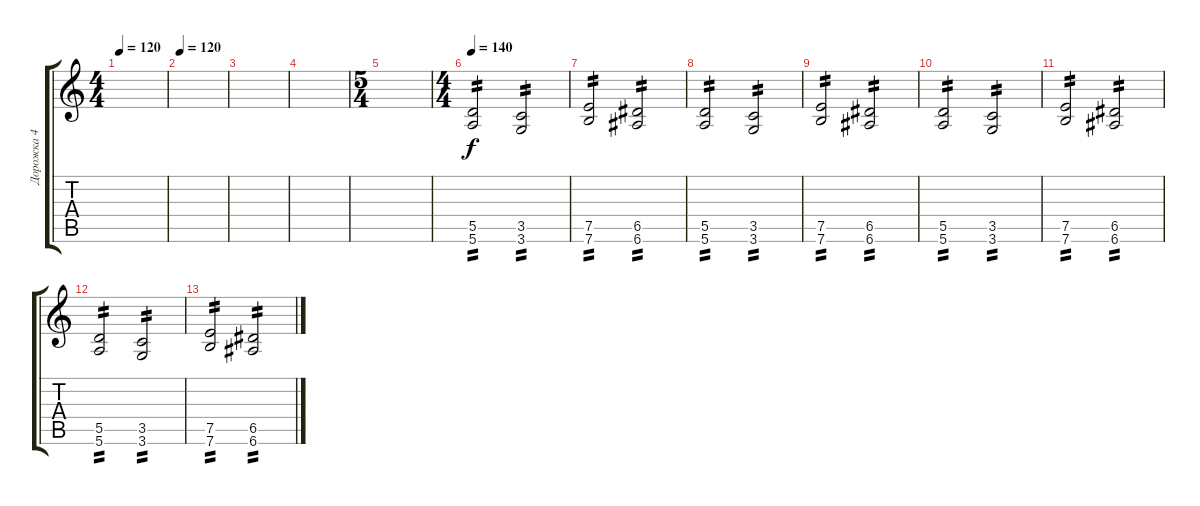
\track ("Дорожка 4" "Дорожка 4") {instrument distortionguitar}
\staff {score tabs}
\tuning (E4 B3 G3 D3 A2 E2) {hide}
\ts (4 4)
\tempo 120
\clef g2
\ks c
|
\tempo 120
|
|
|
\ts (5 4)
|
\ts (4 4)
\tempo 140
(5.5 5.6).2{tp 2} (3.5 3.6).2{tp 2} |
(7.5 7.6).2{tp 2} (6.5 6.6).2{tp 2} |
(5.5 5.6).2{tp 2} (3.5 3.6).2{tp 2} |
(7.5 7.6).2{tp 2} (6.5 6.6).2{tp 2} |
(5.5 5.6).2{tp 2} (3.5 3.6).2{tp 2} |
(7.5 7.6).2{tp 2} (6.5 6.6).2{tp 2} |
(5.5 5.6).2{tp 2} (3.5 3.6).2{tp 2} |
(7.5 7.6).2{tp 2} (6.5 6.6).2{tp 2}
